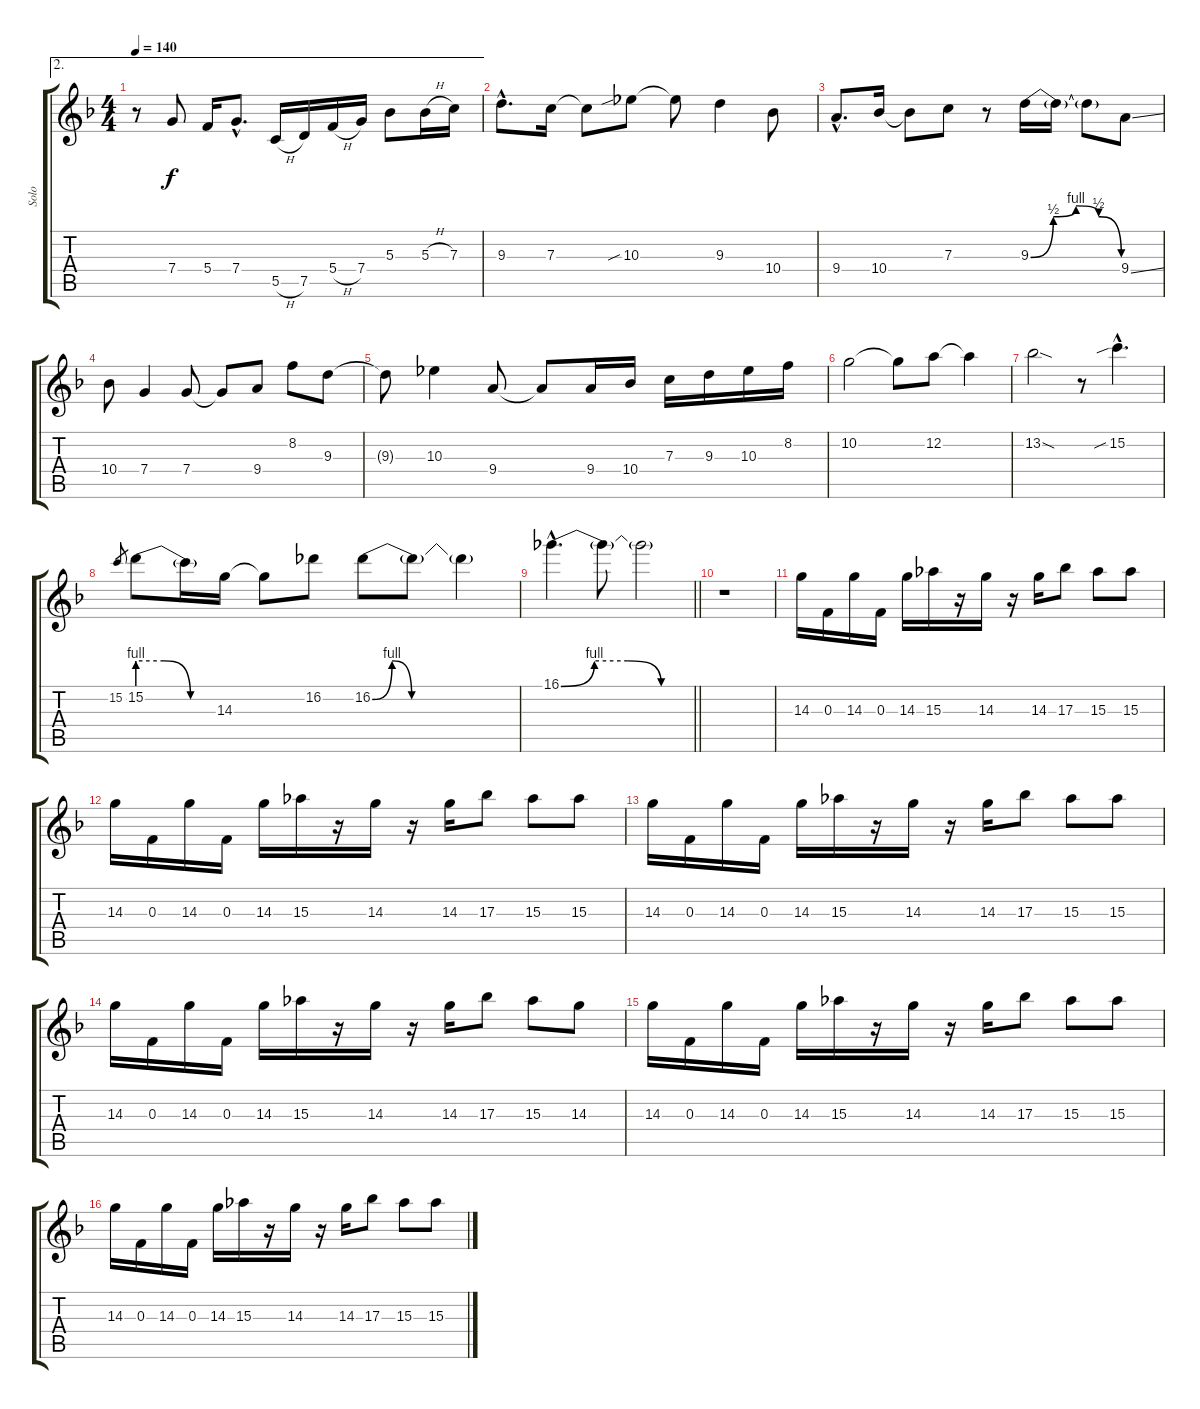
\track ("Solo" "Solo") {instrument overdrivenguitar}
\staff {score tabs}
\tuning (D4 A3 F3 C3 G2 D2) {hide}
\ae 2
\ts (4 4)
\tempo 140
\clef g2
\ks dminor
r.8{dy f} 7.4.8 5.4.16 7.4{hac}.8{d} 5.5{h}.16 7.5.16 5.4{h}.16 7.4.16 5.3.8 5.3{h}.16 7.3.16 |
9.3{hac}.8{d} 7.3.16 7.3{t}.8 10.3{sib}.8 10.3{t}.8 9.3.4 10.4.8 |
9.4{hac}.8{d} 10.4.16 10.4{t}.8 7.3.8 r.8 9.3{be (custom 0 0 15 2 30 4 45 2 60 0)}.16 9.3{t}.16 9.3{t}.8 9.4{ss}.8 |
10.4.8 7.4.4 7.4.8 7.4{t}.8 9.4.8 8.2.8 9.3.8 |
9.3{t}.8 10.3.4 9.4.8 9.4{t}.8 9.4.16 10.4.16 7.3.16 9.3.16 10.3.16 8.2.16 |
10.2.2 10.2{t}.8 12.2.8 12.2{t}.4 |
13.2{sod}.2 r.8 15.2{sib hac}.4{d} |
15.2.8{gr} 15.2{be (custom 0 4 20 4 40 0 60 0)}.8 15.2{t}.16 14.3.16 14.3{t}.8 16.2.8 16.2{be (custom 0 0 8 4 16 0 30 0 60 0)}.8 16.2{t}.8 16.2{t}.4 |
\barLineRight lightlight
16.1{be (custom 0 0 15 4 30 4 45 0 60 0) hac}.4{d} 16.1{t}.8 16.1{t}.2 |
r.1 |
14.3.16 0.3.16 14.3.16 0.3.16 14.3.16 15.3.16 r.16 14.3.16 r.16 14.3.16 17.3.8 15.3.8 15.3.8 |
14.3.16 0.3.16 14.3.16 0.3.16 14.3.16 15.3.16 r.16 14.3.16 r.16 14.3.16 17.3.8 15.3.8 15.3.8 |
14.3.16 0.3.16 14.3.16 0.3.16 14.3.16 15.3.16 r.16 14.3.16 r.16 14.3.16 17.3.8 15.3.8 15.3.8 |
14.3.16 0.3.16 14.3.16 0.3.16 14.3.16 15.3.16 r.16 14.3.16 r.16 14.3.16 17.3.8 15.3.8 14.3.8 |
14.3.16 0.3.16 14.3.16 0.3.16 14.3.16 15.3.16 r.16 14.3.16 r.16 14.3.16 17.3.8 15.3.8 15.3.8 |
14.3.16 0.3.16 14.3.16 0.3.16 14.3.16 15.3.16 r.16 14.3.16 r.16 14.3.16 17.3.8 15.3.8 15.3.8
